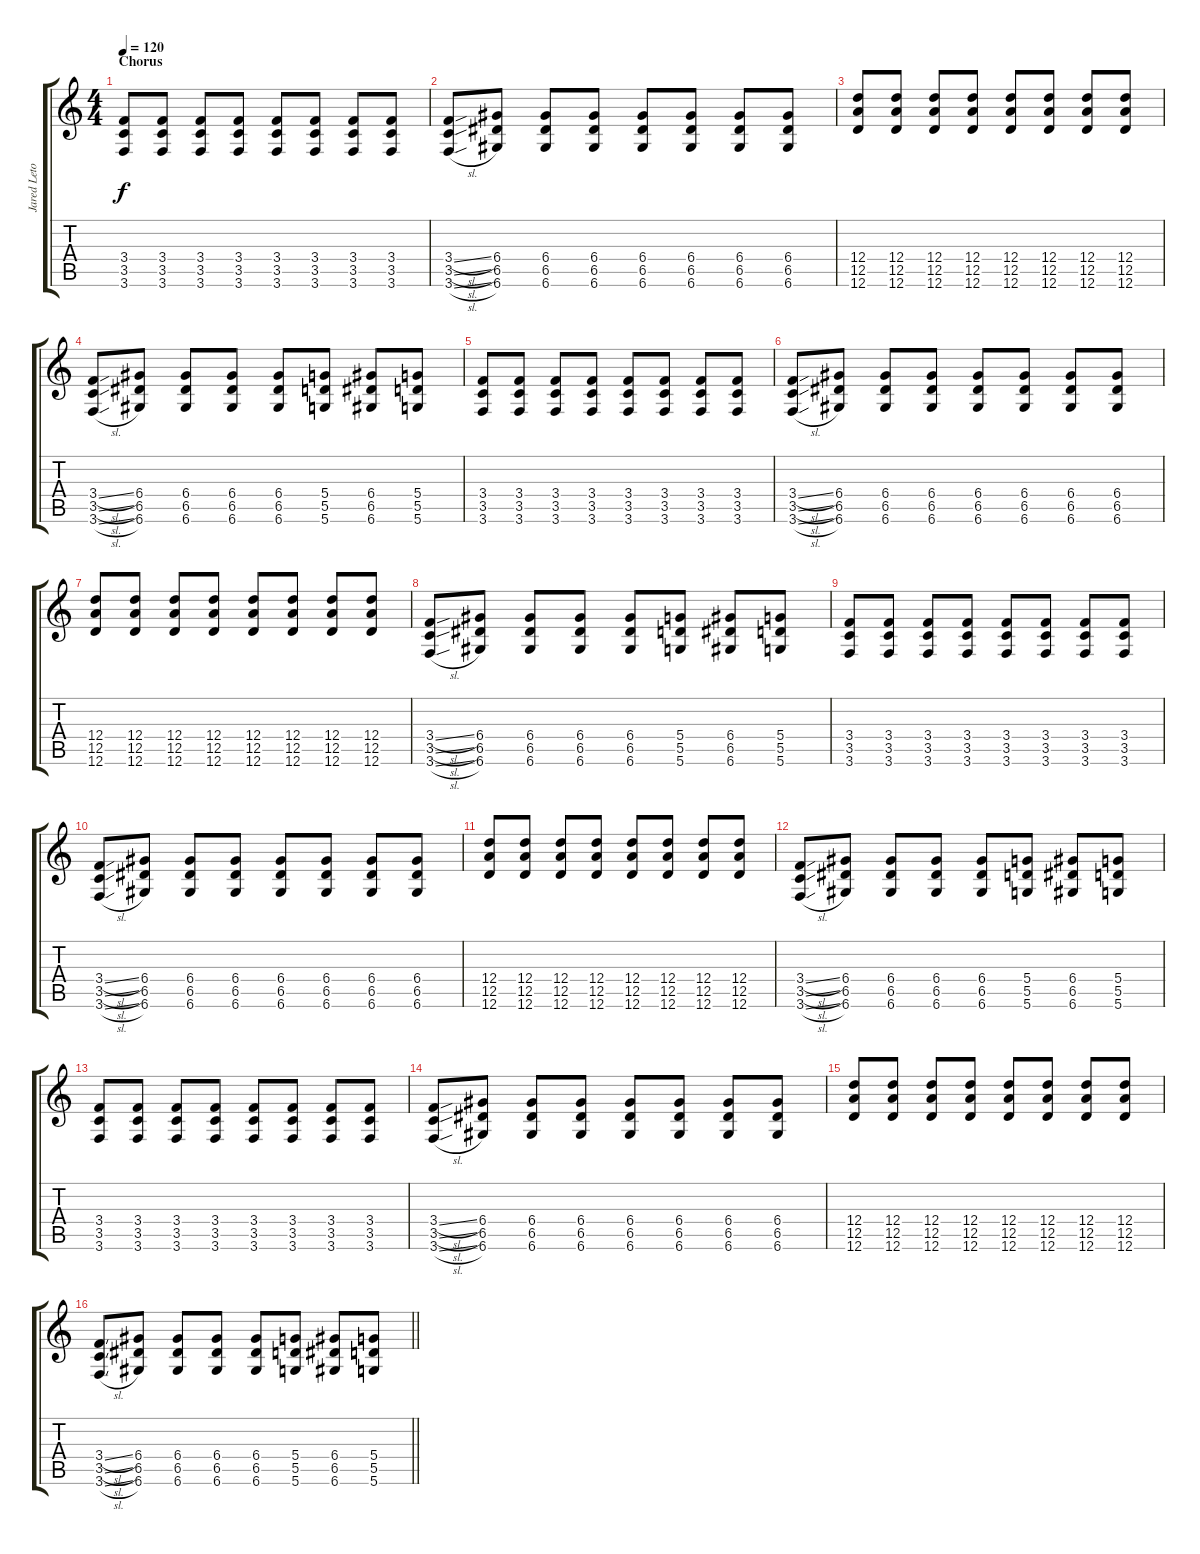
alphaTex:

\track ("Jared Leto(Guitar)" "Jared Leto") {instrument distortionguitar}
\staff {score tabs}
\tuning (E4 B3 G3 D3 A2 D2) {hide}
\ts (4 4)
\section ("" "Chorus")
\tempo 120
\clef g2
\ks c
(3.4 3.5 3.6).8{dy f} (3.4 3.5 3.6).8 (3.4 3.5 3.6).8 (3.4 3.5 3.6).8 (3.4 3.5 3.6).8 (3.4 3.5 3.6).8 (3.4 3.5 3.6).8 (3.4 3.5 3.6).8 |
(3.4{sl} 3.5{sl} 3.6{sl}).8 (6.4 6.5 6.6).8 (6.4 6.5 6.6).8 (6.4 6.5 6.6).8 (6.4 6.5 6.6).8 (6.4 6.5 6.6).8 (6.4 6.5 6.6).8 (6.4 6.5 6.6).8 |
(12.4 12.5 12.6).8 (12.4 12.5 12.6).8 (12.4 12.5 12.6).8 (12.4 12.5 12.6).8 (12.4 12.5 12.6).8 (12.4 12.5 12.6).8 (12.4 12.5 12.6).8 (12.4 12.5 12.6).8 |
(3.4{sl} 3.5{sl} 3.6{sl}).8 (6.4 6.5 6.6).8 (6.4 6.5 6.6).8 (6.4 6.5 6.6).8 (6.4 6.5 6.6).8 (5.4 5.5 5.6).8 (6.4 6.5 6.6).8 (5.4 5.5 5.6).8 |
(3.4 3.5 3.6).8 (3.4 3.5 3.6).8 (3.4 3.5 3.6).8 (3.4 3.5 3.6).8 (3.4 3.5 3.6).8 (3.4 3.5 3.6).8 (3.4 3.5 3.6).8 (3.4 3.5 3.6).8 |
(3.4{sl} 3.5{sl} 3.6{sl}).8 (6.4 6.5 6.6).8 (6.4 6.5 6.6).8 (6.4 6.5 6.6).8 (6.4 6.5 6.6).8 (6.4 6.5 6.6).8 (6.4 6.5 6.6).8 (6.4 6.5 6.6).8 |
(12.4 12.5 12.6).8 (12.4 12.5 12.6).8 (12.4 12.5 12.6).8 (12.4 12.5 12.6).8 (12.4 12.5 12.6).8 (12.4 12.5 12.6).8 (12.4 12.5 12.6).8 (12.4 12.5 12.6).8 |
(3.4{sl} 3.5{sl} 3.6{sl}).8 (6.4 6.5 6.6).8 (6.4 6.5 6.6).8 (6.4 6.5 6.6).8 (6.4 6.5 6.6).8 (5.4 5.5 5.6).8 (6.4 6.5 6.6).8 (5.4 5.5 5.6).8 |
(3.4 3.5 3.6).8 (3.4 3.5 3.6).8 (3.4 3.5 3.6).8 (3.4 3.5 3.6).8 (3.4 3.5 3.6).8 (3.4 3.5 3.6).8 (3.4 3.5 3.6).8 (3.4 3.5 3.6).8 |
(3.4{sl} 3.5{sl} 3.6{sl}).8 (6.4 6.5 6.6).8 (6.4 6.5 6.6).8 (6.4 6.5 6.6).8 (6.4 6.5 6.6).8 (6.4 6.5 6.6).8 (6.4 6.5 6.6).8 (6.4 6.5 6.6).8 |
(12.4 12.5 12.6).8 (12.4 12.5 12.6).8 (12.4 12.5 12.6).8 (12.4 12.5 12.6).8 (12.4 12.5 12.6).8 (12.4 12.5 12.6).8 (12.4 12.5 12.6).8 (12.4 12.5 12.6).8 |
(3.4{sl} 3.5{sl} 3.6{sl}).8 (6.4 6.5 6.6).8 (6.4 6.5 6.6).8 (6.4 6.5 6.6).8 (6.4 6.5 6.6).8 (5.4 5.5 5.6).8 (6.4 6.5 6.6).8 (5.4 5.5 5.6).8 |
(3.4 3.5 3.6).8 (3.4 3.5 3.6).8 (3.4 3.5 3.6).8 (3.4 3.5 3.6).8 (3.4 3.5 3.6).8 (3.4 3.5 3.6).8 (3.4 3.5 3.6).8 (3.4 3.5 3.6).8 |
(3.4{sl} 3.5{sl} 3.6{sl}).8 (6.4 6.5 6.6).8 (6.4 6.5 6.6).8 (6.4 6.5 6.6).8 (6.4 6.5 6.6).8 (6.4 6.5 6.6).8 (6.4 6.5 6.6).8 (6.4 6.5 6.6).8 |
(12.4 12.5 12.6).8 (12.4 12.5 12.6).8 (12.4 12.5 12.6).8 (12.4 12.5 12.6).8 (12.4 12.5 12.6).8 (12.4 12.5 12.6).8 (12.4 12.5 12.6).8 (12.4 12.5 12.6).8 |
\barLineRight lightlight
(3.4{sl} 3.5{sl} 3.6{sl}).8 (6.4 6.5 6.6).8 (6.4 6.5 6.6).8 (6.4 6.5 6.6).8 (6.4 6.5 6.6).8 (5.4 5.5 5.6).8 (6.4 6.5 6.6).8 (5.4 5.5 5.6).8
